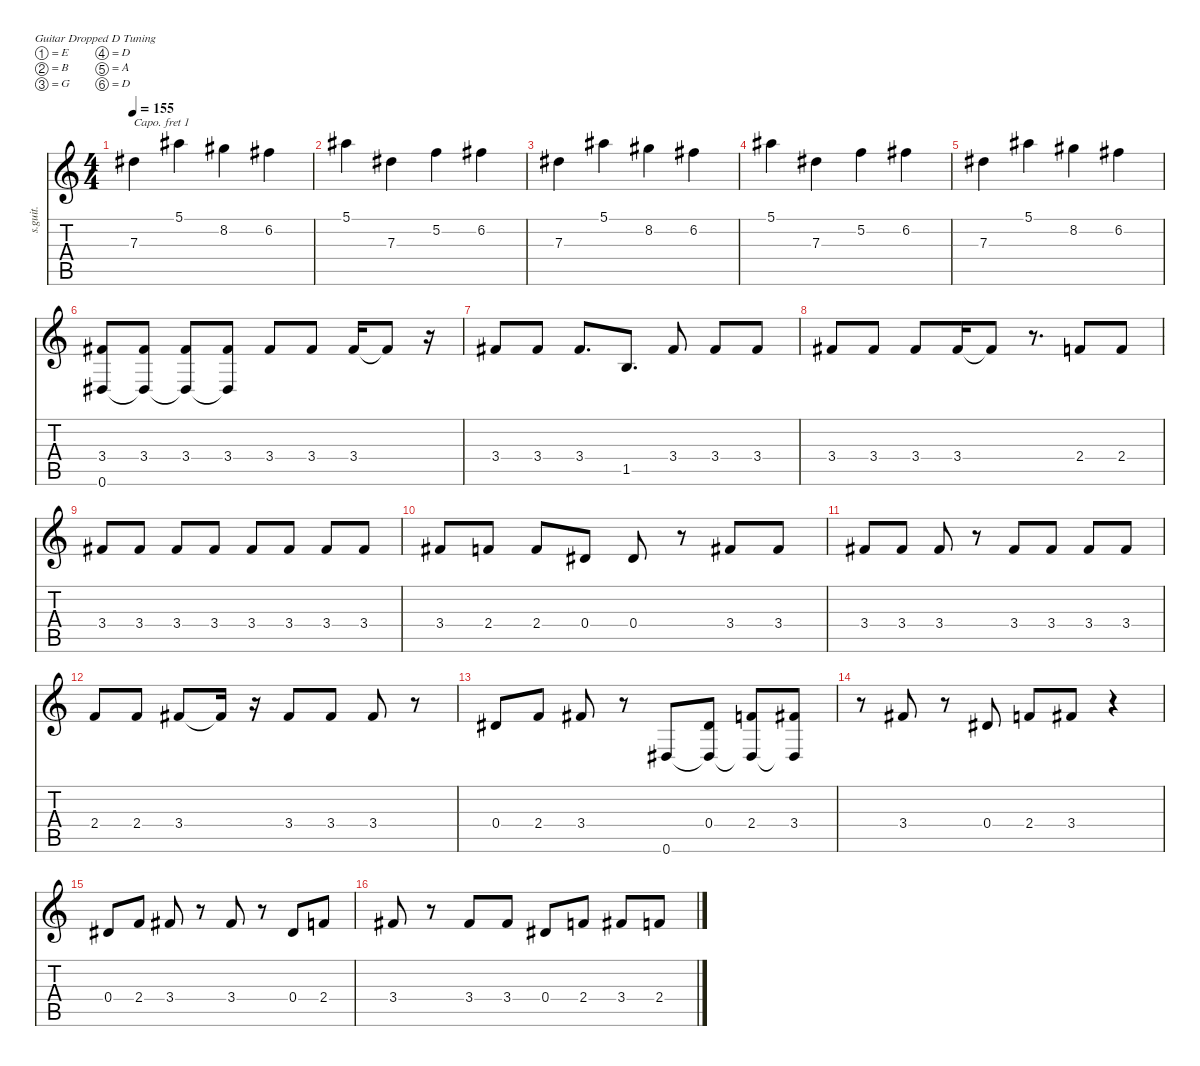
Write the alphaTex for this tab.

\defaultSystemsLayout 4
\hideDynamics
\bracketExtendMode nobrackets
\track ("Steel Guitar" "s.guit.") {instrument acousticguitarsteel}
\staff {score tabs}
\capo 1
\tuning (E4 B3 G3 D3 A2 D2)
\ts (4 4)
\tempo 155
\clef g2
\ks c
7.3.4{dy f} 5.1.4 8.2.4 6.2.4 |
5.1.4 7.3.4 5.2.4 6.2.4 |
7.3.4 5.1.4 8.2.4 6.2.4 |
5.1.4 7.3.4 5.2.4 6.2.4 |
7.3.4 5.1.4 8.2.4 6.2.4 |
(3.4 0.6).8 (3.4 0.6{t}).8 (3.4 0.6{t}).8 (3.4 0.6{t}).8 3.4.8 3.4.8 3.4.16 3.4{t}.8 r.16 |
3.4.8 3.4.8 3.4.8{d} 1.5{acc #}.8{d} 3.4.8 3.4.8 3.4.8 |
3.4.8 3.4.8 3.4.8 3.4.16 3.4{t}.8 r.8{d} 2.4.8 2.4.8 |
3.4.8 3.4.8 3.4.8 3.4.8 3.4.8 3.4.8 3.4.8 3.4.8 |
3.4.8 2.4.8 2.4.8 0.4.8 0.4.8 r.8 3.4.8 3.4.8 |
3.4.8 3.4.8 3.4.8 r.8 3.4.8 3.4.8 3.4.8 3.4.8 |
2.4.8 2.4.8 3.4.8 3.4{t}.16 r.16 3.4.8 3.4.8 3.4.8 r.8 |
0.4.8 2.4.8 3.4.8 r.8 0.6.8 (0.4 0.6{t}).8 (2.4 0.6{t}).8 (3.4 0.6{t}).8 |
r.8 3.4.8 r.8 0.4.8 2.4.8 3.4.8 r.4 |
0.4.8 2.4.8 3.4.8 r.8 3.4.8 r.8 0.4.8 2.4.8 |
3.4.8 r.8 3.4.8 3.4.8 0.4.8 2.4.8 3.4.8 2.4.8
